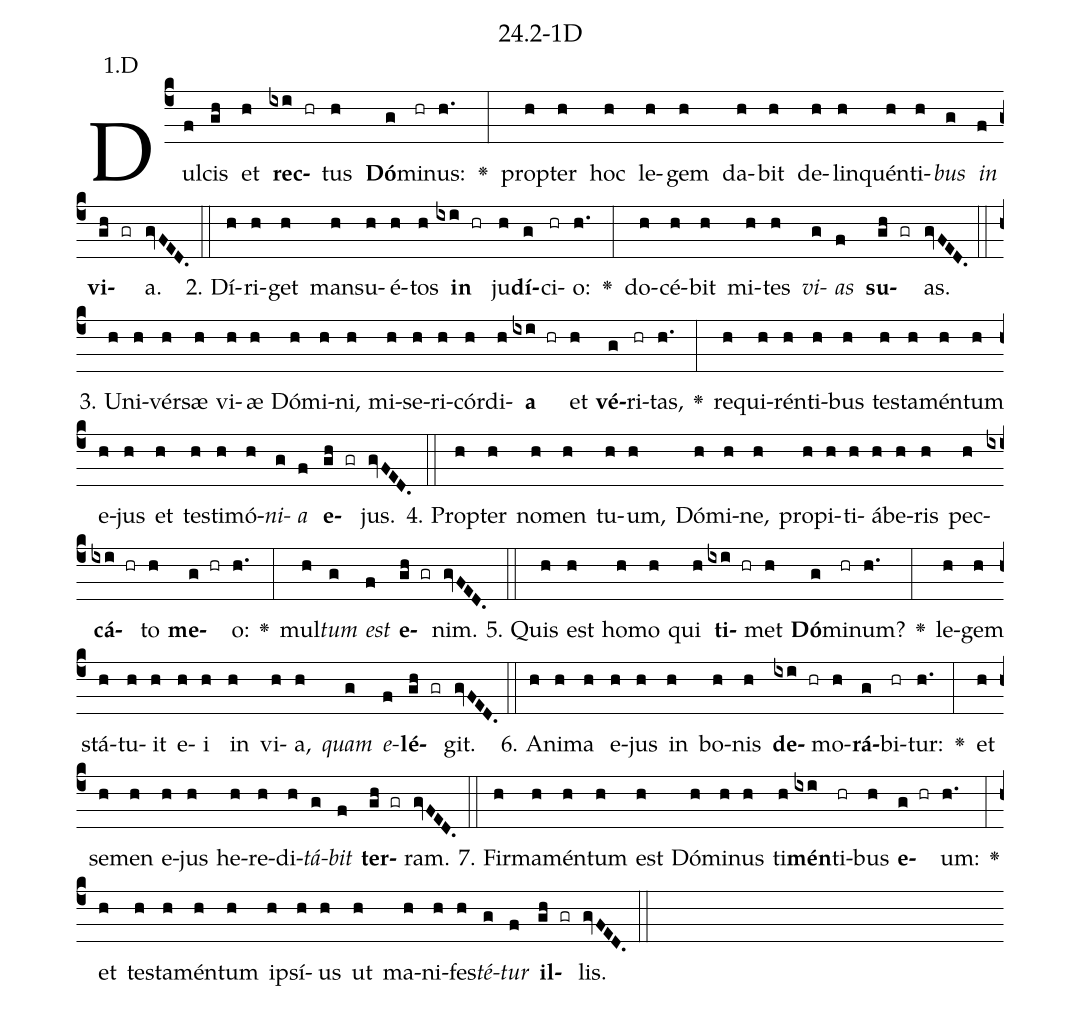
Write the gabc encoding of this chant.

name: 24.2-1D;
annotation: 1.D;
%%
(c4)Dul(f)cis(gh) et(h) <b>rec</b>(ixi hr)tus(h) <b>Dó</b>(g)mi(hr)nus:(h.) <v>\greheightstar</v>(:) prop(h)ter(h) hoc(h) le(h)gem(h) da(h)bit(h) de(h)lin(h)quén(h)ti(h)<i>bus</i>(g) <i>in</i>(f) <b>vi</b>(gh gr)a.(gvFED.) (::)
2. Dí(h)ri(h)get(h) man(h)su(h)é(h)tos(h) <b>in</b>(ixi hr) ju(h)<b>dí</b>(g)ci(hr)o:(h.) <v>\greheightstar</v>(:) do(h)cé(h)bit(h) mi(h)tes(h) <i>vi</i>(g)<i>as</i>(f) <b>su</b>(gh gr)as.(gvFED.) (::)
3. U(h)ni(h)vér(h)sæ(h) vi(h)æ(h) Dó(h)mi(h)ni,(h) mi(h)se(h)ri(h)cór(h)di(h)<b>a</b>(ixi hr) et(h) <b>vé</b>(g)ri(hr)tas,(h.) <v>\greheightstar</v>(:) re(h)qui(h)rén(h)ti(h)bus(h) tes(h)ta(h)mén(h)tum(h) e(h)jus(h) et(h) tes(h)ti(h)mó(h)<i>ni</i>(g)<i>a</i>(f) <b>e</b>(gh gr)jus.(gvFED.) (::)
4. Prop(h)ter(h) no(h)men(h) tu(h)um,(h) Dó(h)mi(h)ne,(h) pro(h)pi(h)ti(h)á(h)be(h)ris(h) pec(h)<b>cá</b>(ixi hr)to(h) <b>me</b>(g hr)o:(h.) <v>\greheightstar</v>(:) mul(h)<i>tum</i>(g) <i>est</i>(f) <b>e</b>(gh gr)nim.(gvFED.) (::)
5. Quis(h) est(h) ho(h)mo(h) qui(h) <b>ti</b>(ixi hr)met(h) <b>Dó</b>(g)mi(hr)num?(h.) <v>\greheightstar</v>(:) le(h)gem(h) stá(h)tu(h)it(h) e(h)i(h) in(h) vi(h)a,(h) <i>quam</i>(g) <i>e</i>(f)<b>lé</b>(gh gr)git.(gvFED.) (::)
6. A(h)ni(h)ma(h) e(h)jus(h) in(h) bo(h)nis(h) <b>de</b>(ixi hr)mo(h)<b>rá</b>(g)bi(hr)tur:(h.) <v>\greheightstar</v>(:) et(h) se(h)men(h) e(h)jus(h) he(h)re(h)di(h)<i>tá</i>(g)<i>bit</i>(f) <b>ter</b>(gh gr)ram.(gvFED.) (::)
7. Fir(h)ma(h)mén(h)tum(h) est(h) Dó(h)mi(h)nus(h) ti(h)<b>mén</b>(ixi)ti(hr)bus(h) <b>e</b>(g hr)um:(h.) <v>\greheightstar</v>(:) et(h) tes(h)ta(h)mén(h)tum(h) ip(h)sí(h)us(h) ut(h) ma(h)ni(h)fes(h)<i>té</i>(g)<i>tur</i>(f) <b>il</b>(gh gr)lis.(gvFED.) (::)
